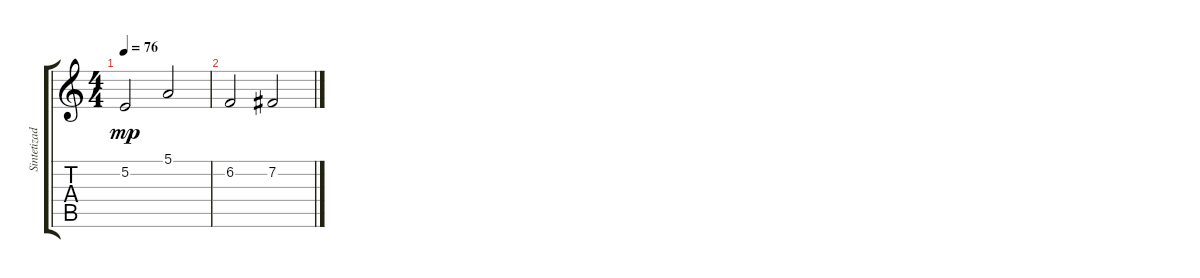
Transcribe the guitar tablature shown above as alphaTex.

\track ("Sintetizador" "Sintetizad") {instrument pad2warm}
\staff {score tabs}
\tuning (E4 B3 G3 D3 A2 E2) {hide}
\ts (4 4)
\tempo 76
\clef g2
\ks c
5.2.2{dy mp} 5.1.2 |
6.2.2 7.2.2
